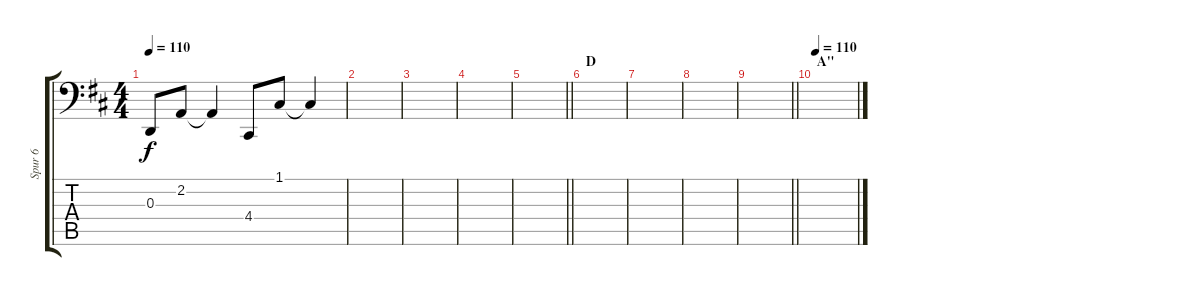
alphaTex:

\track ("Spur 6" "Spur 6") {mute instrument acousticgrandpiano}
\staff {score tabs}
\tuning (C3 G2 D2 A1 E1 B0) {hide}
\ts (4 4)
\tempo 110
\clef f4
\ks d
0.3.8{dy f} 2.2.8 2.2{t}.4 4.4.8 1.1.8 1.1{t}.4 |
|
|
|
\barLineRight lightlight
|
\section ("" "D")
|
|
|
\barLineRight lightlight
|
\section ("" "A\"")
\tempo 110
